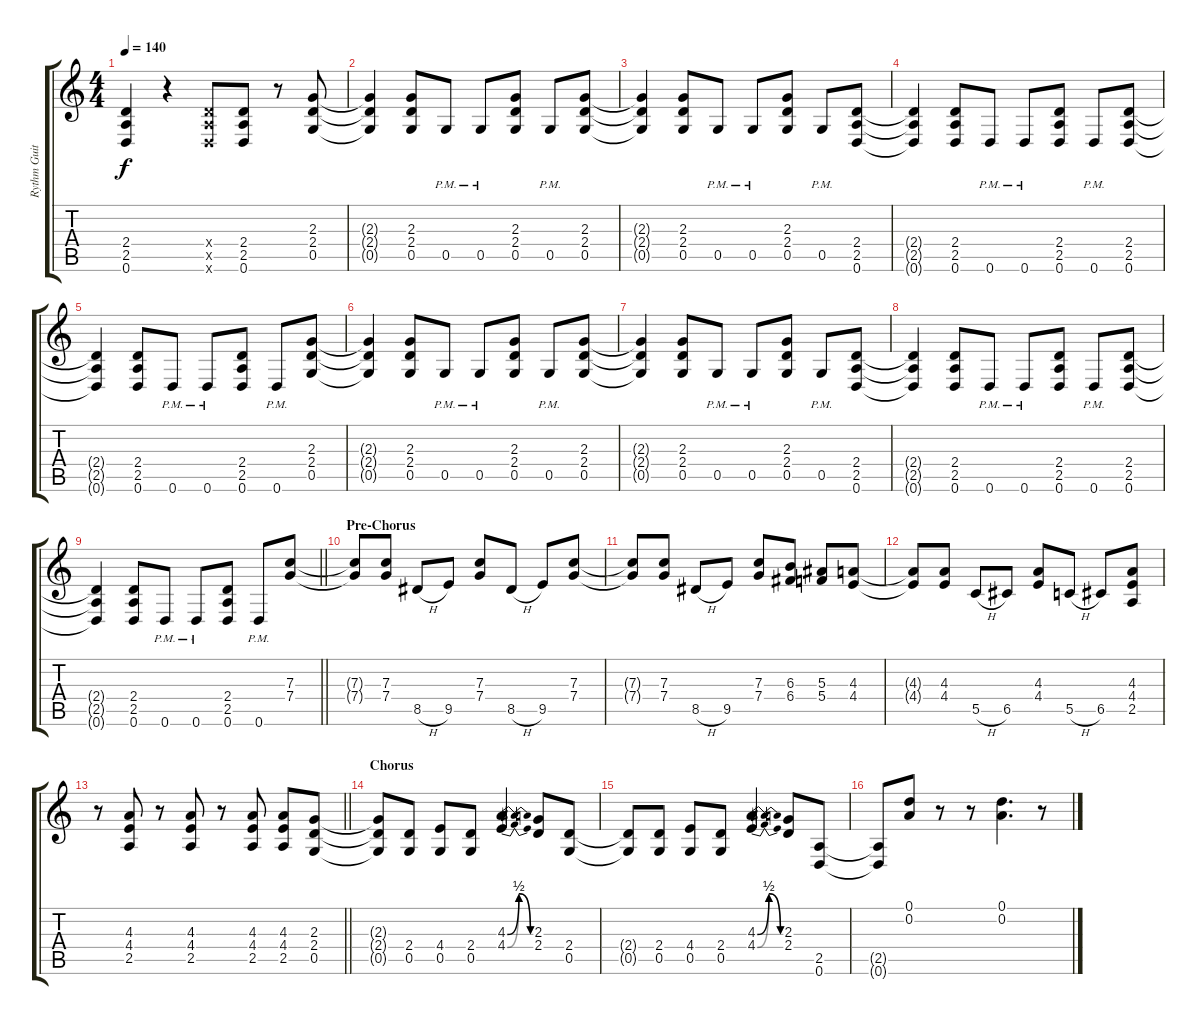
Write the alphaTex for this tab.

\track ("Rythm Guitar" "Rythm Guit") {instrument overdrivenguitar}
\staff {score tabs}
\tuning (D4 A3 F3 C3 G2 D2) {hide}
\ts (4 4)
\tempo 140
\clef g2
\ks c
(2.4{t} 2.5{t} 0.6{t}).4{dy f} r.4 (2.4{x} 2.5{x} 0.6{x}).8 (2.4 2.5 0.6).8 r.8 (2.3 2.4 0.5).8 |
(2.3{t} 2.4{t} 0.5{t}).4 (2.3 2.4 0.5).8 0.5{pm}.8 0.5{pm}.8 (2.3 2.4 0.5).8 0.5{pm}.8 (2.3 2.4 0.5).8 |
(2.3{t} 2.4{t} 0.5{t}).4 (2.3 2.4 0.5).8 0.5{pm}.8 0.5{pm}.8 (2.3 2.4 0.5).8 0.5{pm}.8 (2.4 2.5 0.6).8 |
(2.4{t} 2.5{t} 0.6{t}).4 (2.4 2.5 0.6).8 0.6{pm}.8 0.6{pm}.8 (2.4 2.5 0.6).8 0.6{pm}.8 (2.4 2.5 0.6).8 |
(2.4{t} 2.5{t} 0.6{t}).4 (2.4 2.5 0.6).8 0.6{pm}.8 0.6{pm}.8 (2.4 2.5 0.6).8 0.6{pm}.8 (2.3 2.4 0.5).8 |
(2.3{t} 2.4{t} 0.5{t}).4 (2.3 2.4 0.5).8 0.5{pm}.8 0.5{pm}.8 (2.3 2.4 0.5).8 0.5{pm}.8 (2.3 2.4 0.5).8 |
(2.3{t} 2.4{t} 0.5{t}).4 (2.3 2.4 0.5).8 0.5{pm}.8 0.5{pm}.8 (2.3 2.4 0.5).8 0.5{pm}.8 (2.4 2.5 0.6).8 |
(2.4{t} 2.5{t} 0.6{t}).4 (2.4 2.5 0.6).8 0.6{pm}.8 0.6{pm}.8 (2.4 2.5 0.6).8 0.6{pm}.8 (2.4 2.5 0.6).8 |
\barLineRight lightlight
(2.4{t} 2.5{t} 0.6{t}).4 (2.4 2.5 0.6).8 0.6{pm}.8 0.6{pm}.8 (2.4 2.5 0.6).8 0.6{pm}.8 (7.3 7.4).8 |
\section ("" "Pre-Chorus")
(7.3{t} 7.4{t}).8 (7.3 7.4).8 8.5{h}.8 9.5.8 (7.3 7.4).8 8.5{h}.8 9.5.8 (7.3 7.4).8 |
(7.3{t} 7.4{t}).8 (7.3 7.4).8 8.5{h}.8 9.5.8 (7.3 7.4).8 (6.3 6.4).8 (5.3 5.4).8 (4.3 4.4).8 |
(4.3{t} 4.4{t}).8 (4.3 4.4).8 5.5{h}.8 6.5.8 (4.3 4.4).8 5.5{h}.8 6.5.8 (4.3 4.4 2.5).8 |
\barLineRight lightlight
r.8 (4.3 4.4 2.5).8 r.8 (4.3 4.4 2.5).8 r.8 (4.3 4.4 2.5).8 (4.3 4.4 2.5).8 (2.3 2.4 0.5).8 |
\section ("" "Chorus")
(2.3{t} 2.4{t} 0.5{t}).8 (2.4 0.5).8 (4.4 0.5).8 (2.4 0.5).8 (4.3{be (bendrelease 0 0 10 2 15 2 60 0)} 4.4{be (bendrelease 0 0 10 2 15 2 60 0)}).4 (2.3 2.4).8 (2.4 0.5).8 |
(2.4{t} 0.5{t}).8 (2.4 0.5).8 (4.4 0.5).8 (2.4 0.5).8 (4.3{be (bendrelease 0 0 10 2 15 2 60 0)} 4.4{be (bendrelease 0 0 10 2 15 2 60 0)}).4 (2.3 2.4).8 (2.5 0.6).8 |
(2.5{t} 0.6{t}).8 (0.1 0.2).8 r.8 r.8 (0.1 0.2).4{d} r.8
